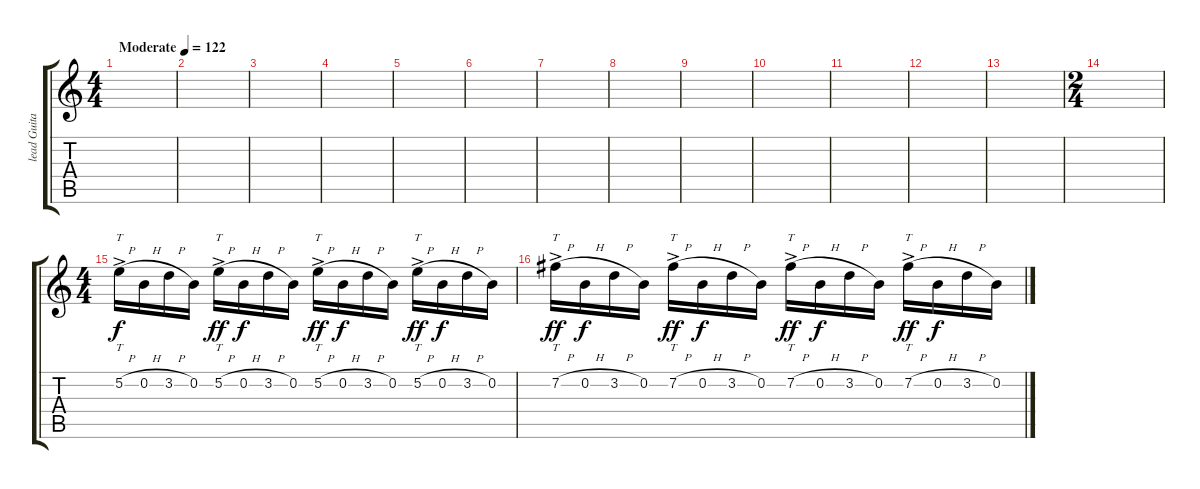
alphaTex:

\track ("lead Guitar" "lead Guita") {instrument distortionguitar}
\staff {score tabs}
\tuning (E4 B3 G3 D3 A2 E2) {hide}
\ts (4 4)
\tempo (122 "Moderate")
\clef g2
\ks c
|
|
|
|
|
|
|
|
|
|
|
|
|
\ts (2 4)
|
\ts (4 4)
5.2{h ac}.16{tt volume 5 instrument distortionguitar} 0.2{h}.16{dy f} 3.2{h}.16 0.2.16 5.2{h ac}.16{tt dy ff} 0.2{h}.16{dy f} 3.2{h}.16 0.2.16 5.2{h ac}.16{tt dy ff} 0.2{h}.16{dy f} 3.2{h}.16 0.2.16 5.2{h ac}.16{tt dy ff} 0.2{h}.16{dy f} 3.2{h}.16 0.2.16 |
7.2{h ac}.16{tt dy ff} 0.2{h}.16{dy f} 3.2{h}.16 0.2.16 7.2{h ac}.16{tt dy ff} 0.2{h}.16{dy f} 3.2{h}.16 0.2.16 7.2{h ac}.16{tt dy ff} 0.2{h}.16{dy f} 3.2{h}.16 0.2.16 7.2{h ac}.16{tt dy ff} 0.2{h}.16{dy f} 3.2{h}.16 0.2.16
